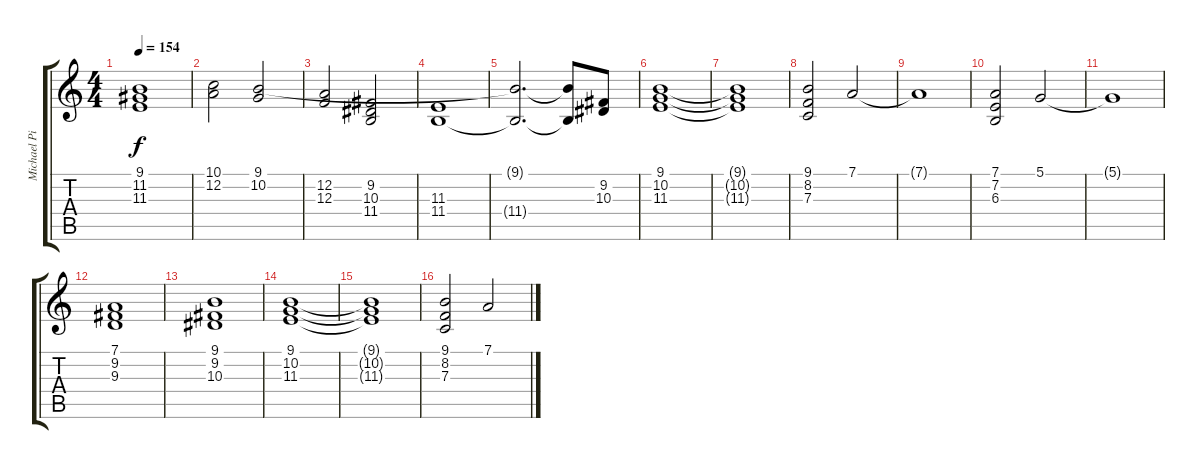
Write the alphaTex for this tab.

\track ("Michael Pinnella" "Michael Pi") {instrument drawbarorgan}
\staff {score tabs}
\tuning (D4 A3 F3 C3 G2 D2) {hide}
\ts (4 4)
\tempo 154
\clef g2
\ks c
(9.1 11.2 11.3).1{dy f} |
(10.1 12.2).2 (9.1 10.2).2 |
(12.2 12.3).2 (9.2 10.3 11.4).2 |
(11.3 11.4).1 |
(9.1{t} 11.4{t}).2{d} (9.1{t} 11.4{t}).8 (9.2 10.3).8 |
(9.1 10.2 11.3).1 |
(9.1{t} 10.2{t} 11.3{t}).1 |
(9.1 8.2 7.3).2 7.1.2 |
7.1{t}.1 |
(7.1 7.2 6.3).2 5.1.2 |
5.1{t}.1 |
(7.1 9.2 9.3).1 |
(9.1 9.2 10.3).1 |
(9.1 10.2 11.3).1 |
(9.1{t} 10.2{t} 11.3{t}).1 |
(9.1 8.2 7.3).2 7.1.2
